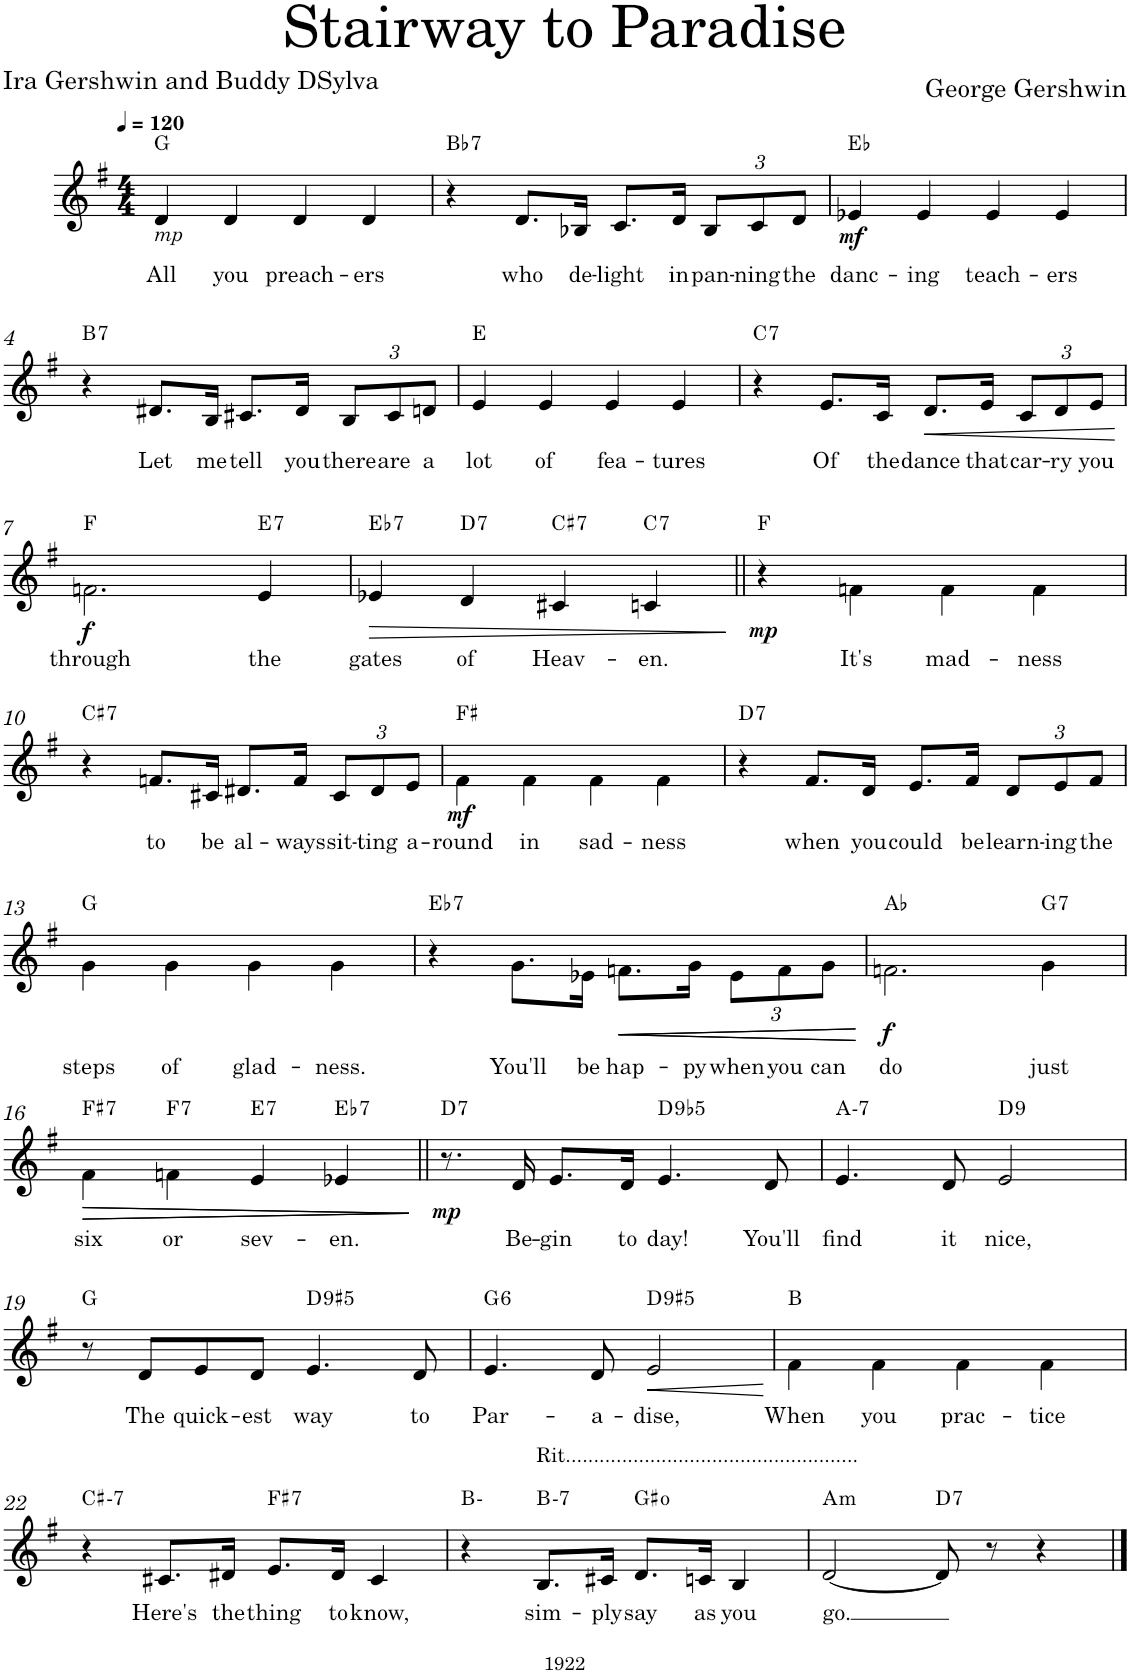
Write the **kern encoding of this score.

**kern	**text	**dynam	**harte
*part1	*part1	*part1	*part1
*staff1	*staff1	*staff1	*
*I"Piano	*	*	*
*I'Pno.	*	*	*
*clefG2	*	*	*
*k[f#]	*	*	*
*M4/4	*	*	*
*MM120	*	*	*
=1	=1	=1	=1
!LO:TX:b:i:t=mp	!	!	!
!	!LO:LY:b	!	!
4d/	All	.	G:maj
!	!LO:LY:b	!	!
4d/	you	.	.
!	!LO:LY:b	!	!
4d/	preach-	.	.
!	!LO:LY:b	!	!
4d/	-ers	.	.
=2	=2	=2	=2
!	!	!	!LO:H:kt=7
4r	.	.	Bb:7
!	!LO:LY:b	!	!
8.d/L	who	.	.
!	!LO:LY:b	!	!
16B-X/Jk	de-	.	.
!	!LO:LY:b	!	!
8.c/L	-light	.	.
!	!LO:LY:b	!	!
16d/Jk	in	.	.
*Xbrackettup	*	*	*
!	!LO:LY:b	!	!
12B-/L	pan-	.	.
!	!LO:LY:b	!	!
12c/	-ning	.	.
!	!LO:LY:b	!	!
12d/J	the	.	.
=3	=3	=3	=3
!	!LO:LY:b	!LO:DY:b	!
4e-X/	danc-	mf	Eb:maj
!	!LO:LY:b	!	!
4e-/	-ing	.	.
!	!LO:LY:b	!	!
4e-/	teach-	.	.
!	!LO:LY:b	!	!
4e-/	-ers	.	.
!!LO:LB:g=z
=4	=4	=4	=4
!	!	!	!LO:H:kt=7
4r	.	.	B:7
!	!LO:LY:b	!	!
8.d#X/L	Let	.	.
!	!LO:LY:b	!	!
16B/Jk	me	.	.
!	!LO:LY:b	!	!
8.c#X/L	tell	.	.
!	!LO:LY:b	!	!
16d#/Jk	you	.	.
!	!LO:LY:b	!	!
12B/L	there	.	.
!	!LO:LY:b	!	!
12c#/	are	.	.
!	!LO:LY:b	!	!
12dn/J	a	.	.
=5	=5	=5	=5
!	!LO:LY:b	!	!
4e/	lot	.	E:maj
!	!LO:LY:b	!	!
4e/	of	.	.
!	!LO:LY:b	!	!
4e/	fea-	.	.
!	!LO:LY:b	!	!
4e/	-tures	.	.
=6	=6	=6	=6
!	!	!	!LO:H:kt=7
4r	.	.	C:7
!	!LO:LY:b	!	!
8.e/L	Of	.	.
!	!LO:LY:b	!	!
16c/Jk	the	.	.
!	!LO:LY:b	!LO:HP:b	!
8.d/L	dance	<	.
!	!LO:LY:b	!	!
16e/Jk	that	.	.
!	!LO:LY:b	!	!
12c/L	car-	.	.
!	!LO:LY:b	!	!
12d/	-ry	.	.
!	!LO:LY:b	!	!
12e/J	you	.	.
.	.	[	.
!!LO:LB:g=z
=7	=7	=7	=7
!	!LO:LY:b	!LO:DY:b	!
2.fn\	through	f	F:maj
!	!LO:LY:b	!	!LO:H:kt=7
4e/	the	.	E:7
=8	=8	=8	=8
!	!LO:LY:b	!LO:HP:b	!LO:H:kt=7
4e-X/	gates	>	Eb:7
!	!LO:LY:b	!	!LO:H:kt=7
4d/	of	.	D:7
!	!LO:LY:b	!	!LO:H:kt=7
4c#X/	Heav-	.	C#:7
!	!LO:LY:b	!	!LO:H:kt=7
4cn/	-en.	.	C:7
.	.	]	.
=9||	=9||	=9||	=9||
!	!	!LO:DY:b	!
4r	.	mp	F:maj
!	!LO:LY:b	!	!
4fn\	It's	.	.
!	!LO:LY:b	!	!
4f\	mad-	.	.
!	!LO:LY:b	!	!
4f\	-ness	.	.
!!LO:LB:g=z
=10	=10	=10	=10
!	!	!	!LO:H:kt=7
4r	.	.	C#:7
!	!LO:LY:b	!	!
8.fn/L	to	.	.
!	!LO:LY:b	!	!
16c#X/Jk	be	.	.
!	!LO:LY:b	!	!
8.d#X/L	al-	.	.
!	!LO:LY:b	!	!
16f/Jk	-ways	.	.
!	!LO:LY:b	!	!
12c#/L	sit-	.	.
!	!LO:LY:b	!	!
12d#/	-ting	.	.
!	!LO:LY:b	!	!
12e/J	a-	.	.
=11	=11	=11	=11
!	!LO:LY:b	!LO:DY:b	!
4f#\	-round	mf	F#:maj
!	!LO:LY:b	!	!
4f#\	in	.	.
!	!LO:LY:b	!	!
4f#\	sad-	.	.
!	!LO:LY:b	!	!
4f#\	-ness	.	.
=12	=12	=12	=12
!	!	!	!LO:H:kt=7
4r	.	.	D:7
!	!LO:LY:b	!	!
8.f#/L	when	.	.
!	!LO:LY:b	!	!
16d/Jk	you	.	.
!	!LO:LY:b	!	!
8.e/L	could	.	.
!	!LO:LY:b	!	!
16f#/Jk	be	.	.
!	!LO:LY:b	!	!
12d/L	learn-	.	.
!	!LO:LY:b	!	!
12e/	-ing	.	.
!	!LO:LY:b	!	!
12f#/J	the	.	.
!!LO:LB:g=z
=13	=13	=13	=13
!	!LO:LY:b	!	!
4g\	steps	.	G:maj
!	!LO:LY:b	!	!
4g\	of	.	.
!	!LO:LY:b	!	!
4g\	glad-	.	.
!	!LO:LY:b	!	!
4g\	-ness.	.	.
=14	=14	=14	=14
!	!	!	!LO:H:kt=7
4r	.	.	Eb:7
!	!LO:LY:b	!	!
8.g\L	You'll	.	.
!	!LO:LY:b	!	!
16e-X\Jk	be	.	.
!	!LO:LY:b	!LO:HP:b	!
8.fn\L	hap-	<	.
!	!LO:LY:b	!LO:HP:b	!
16g\Jk	-py	<	.
!	!LO:LY:b	!	!
12e-\L	when	.	.
!	!LO:LY:b	!	!
12f\	you	.	.
!	!LO:LY:b	!	!
12g\J	can	.	.
.	.	[ [	.
=15	=15	=15	=15
!	!LO:LY:b	!LO:DY:b	!
2.fn\	do	f	Ab:maj
!	!LO:LY:b	!	!LO:H:kt=7
4g\	just	.	G:7
!!LO:LB:g=z
=16	=16	=16	=16
!	!LO:LY:b	!LO:HP:b	!LO:H:kt=7
4f#\	six	>	F#:7
!	!LO:LY:b	!LO:HP:b	!LO:H:kt=7
4fn\	or	>	F:7
!	!LO:LY:b	!	!LO:H:kt=7
4e/	sev-	.	E:7
!	!LO:LY:b	!	!LO:H:kt=7
4e-X/	-en.	.	Eb:7
.	.	] ]	.
=17||	=17||	=17||	=17||
!	!	!LO:DY:b	!LO:H:kt=7
8.r	.	mp	D:7
!	!LO:LY:b	!	!
16d/	Be-	.	.
!	!LO:LY:b	!	!
8.e/L	-gin	.	.
!	!LO:LY:b	!	!
16d/Jk	to	.	.
!	!LO:LY:b	!	!LO:H:kt=9
4.e/	day!	.	D:(3,b5,b7,9)
!	!LO:LY:b	!	!
8d/	You'll	.	.
=18	=18	=18	=18
!	!LO:LY:b	!	!LO:H:kt=7
4.e/	find	.	A:min7
!	!LO:LY:b	!	!
8d/	it	.	.
!	!LO:LY:b	!	!LO:H:kt=9
2e/	nice,	.	D:9
!!LO:LB:g=z
=19	=19	=19	=19
8r	.	.	G:maj
!	!LO:LY:b	!	!
8d/L	The	.	.
!	!LO:LY:b	!	!
8e/	quick-	.	.
!	!LO:LY:b	!	!
8d/J	-est	.	.
!	!LO:LY:b	!	!LO:H:kt=9
4.e/	way	.	D:(3,#5,b7,9)
!	!LO:LY:b	!	!
8d/	to	.	.
=20	=20	=20	=20
!	!LO:LY:b	!	!LO:H:kt=6
4.e/	Par-	.	G:maj6
!	!LO:LY:b	!	!
8d/	-a-	.	.
!	!LO:LY:b	!LO:HP:b	!LO:H:kt=9
2e/	-dise,	<	D:(3,#5,b7,9)
.	.	[	.
=21	=21	=21	=21
!	!LO:LY:b	!	!
4f#\	When	.	B:maj
!	!LO:LY:b	!	!
4f#\	you	.	.
!	!LO:LY:b	!	!
4f#\	prac-	.	.
!	!LO:LY:b	!	!
4f#\	-tice	.	.
!!LO:LB:g=z
=22	=22	=22	=22
!	!	!	!LO:H:kt=7
4r	.	.	C#:min7
!	!LO:LY:b	!	!
8.c#X/L	Here's	.	.
!	!LO:LY:b	!	!
16d#X/Jk	the	.	.
!	!LO:LY:b	!	!LO:H:kt=7
8.e/L	thing	.	F#:7
!	!LO:LY:b	!	!
16d#/Jk	to	.	.
!	!LO:LY:b	!	!
4c#/	know,	.	.
=23	=23	=23	=23
4r	.	.	B:min
!LO:TX:a:t=Rit....................................................	!	!	!
!	!LO:LY:b	!	!LO:H:kt=7
8.B/L	sim-	.	B:min7
!	!LO:LY:b	!	!
16c#X/Jk	-ply	.	.
!	!LO:LY:b	!	!
8.d/L	say	.	G#:dim
!	!LO:LY:b	!	!
16cn/Jk	as	.	.
!	!LO:LY:b	!	!
4B/	you	.	.
=24	=24	=24	=24
!	!LO:LY:b	!	!LO:H:kt=m
[2d/	go.	.	A:min
!	!	!	!LO:H:kt=7
8d/]	.	.	D:7
8r	.	.	.
4r	.	.	.
==	==	==	==
*-	*-	*-	*-
